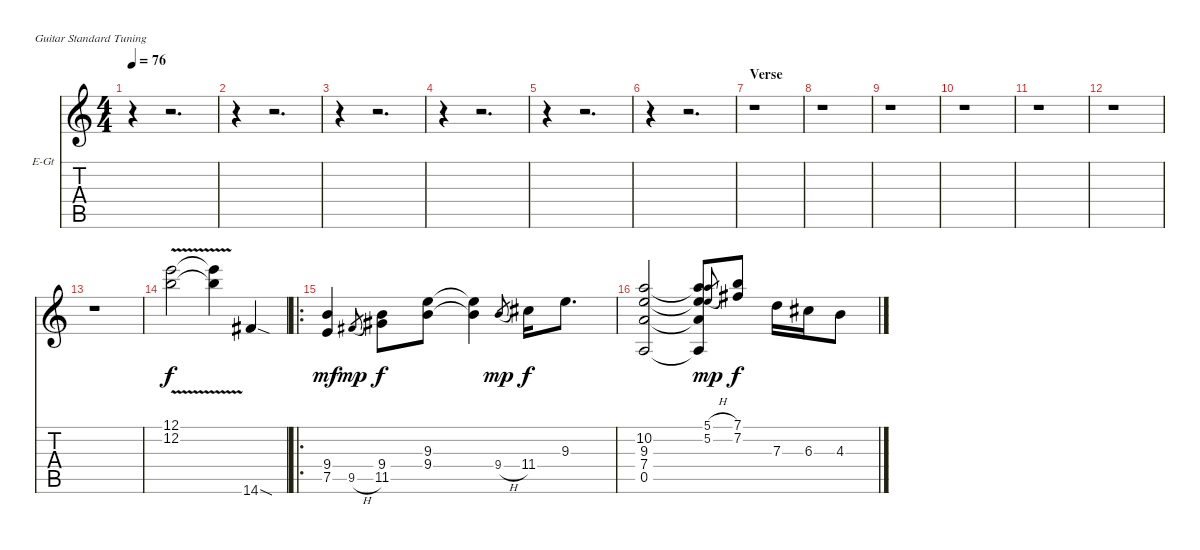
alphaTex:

\defaultSystemsLayout 4
\bracketExtendMode nobrackets
\firstSystemTrackNameOrientation horizontal
\otherSystemsTrackNameOrientation horizontal
\track ("Mike McCready (Clean)" "E-Gt") {instrument electricguitarclean}
\staff {score tabs}
\tuning (E4 B3 G3 D3 A2 E2)
\ts (4 4)
\tempo 76
\clef g2
\ks c
r.4{dy f} r.2{d} |
r.4 r.2{d} |
r.4 r.2{d} |
r.4 r.2{d} |
r.4 r.2{d} |
r.4 r.2{d} |
\section ("" "Verse")
r.1 |
r.1 |
r.1 |
r.1 |
r.1 |
r.1 |
r.1 |
(12.1{v} 12.2).2 (12.1{v t} 12.2{t}).4 14.6{sod}.4 |
\ro
(9.4 7.5).4{dy mf} 9.5{h}.8{gr dy mp} (9.4 11.5).8{dy f} (9.3 9.4).8 (9.3{t} 9.4{t}).4 9.4{h}.8{gr dy mp} 11.4.16{dy f} 9.3.8{d} |
(10.2 9.3 7.4 0.5).2 (10.2{t} 9.3{t} 7.4{t} 0.5{t}).8 (5.1{h} 5.2{h}).8{gr dy mp} (7.1 7.2).8{dy f} 7.3.16 6.3.16 4.3.8
